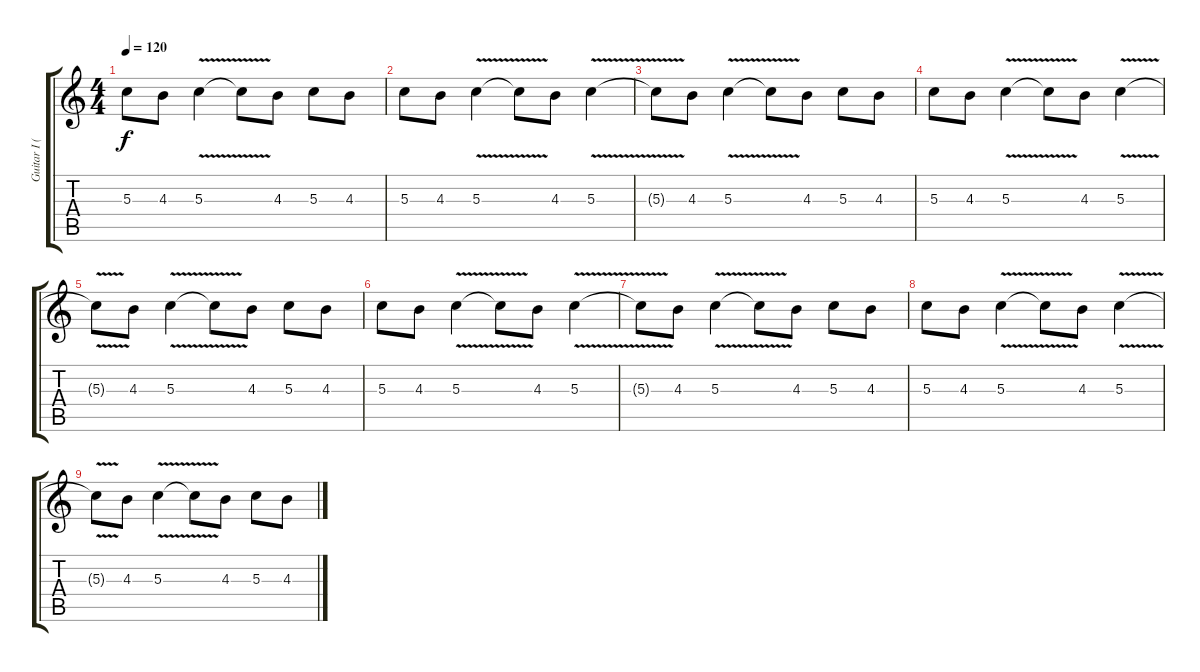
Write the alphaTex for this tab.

\track ("Guitar I (Aiji)" "Guitar I (") {instrument distortionguitar}
\staff {score tabs}
\tuning (E4 B3 G3 D3 A2 E2) {hide}
\ts (4 4)
\tempo 120
\clef g2
\ks c
5.3{t}.8{dy f} 4.3.8 5.3{v}.4 5.3{t}.8 4.3.8 5.3.8 4.3.8 |
5.3.8 4.3.8 5.3{v}.4 5.3{t}.8 4.3.8 5.3{v}.4 |
5.3{t}.8 4.3.8 5.3{v}.4 5.3{t}.8 4.3.8 5.3.8 4.3.8 |
5.3.8 4.3.8 5.3{v}.4 5.3{t}.8 4.3.8 5.3{v}.4 |
5.3{t}.8 4.3.8 5.3{v}.4 5.3{t}.8 4.3.8 5.3.8 4.3.8 |
5.3.8 4.3.8 5.3{v}.4 5.3{t}.8 4.3.8 5.3{v}.4 |
5.3{t}.8 4.3.8 5.3{v}.4 5.3{t}.8 4.3.8 5.3.8 4.3.8 |
5.3.8 4.3.8 5.3{v}.4 5.3{t}.8 4.3.8 5.3{v}.4 |
5.3{t}.8 4.3.8 5.3{v}.4 5.3{t}.8 4.3.8 5.3.8 4.3.8
